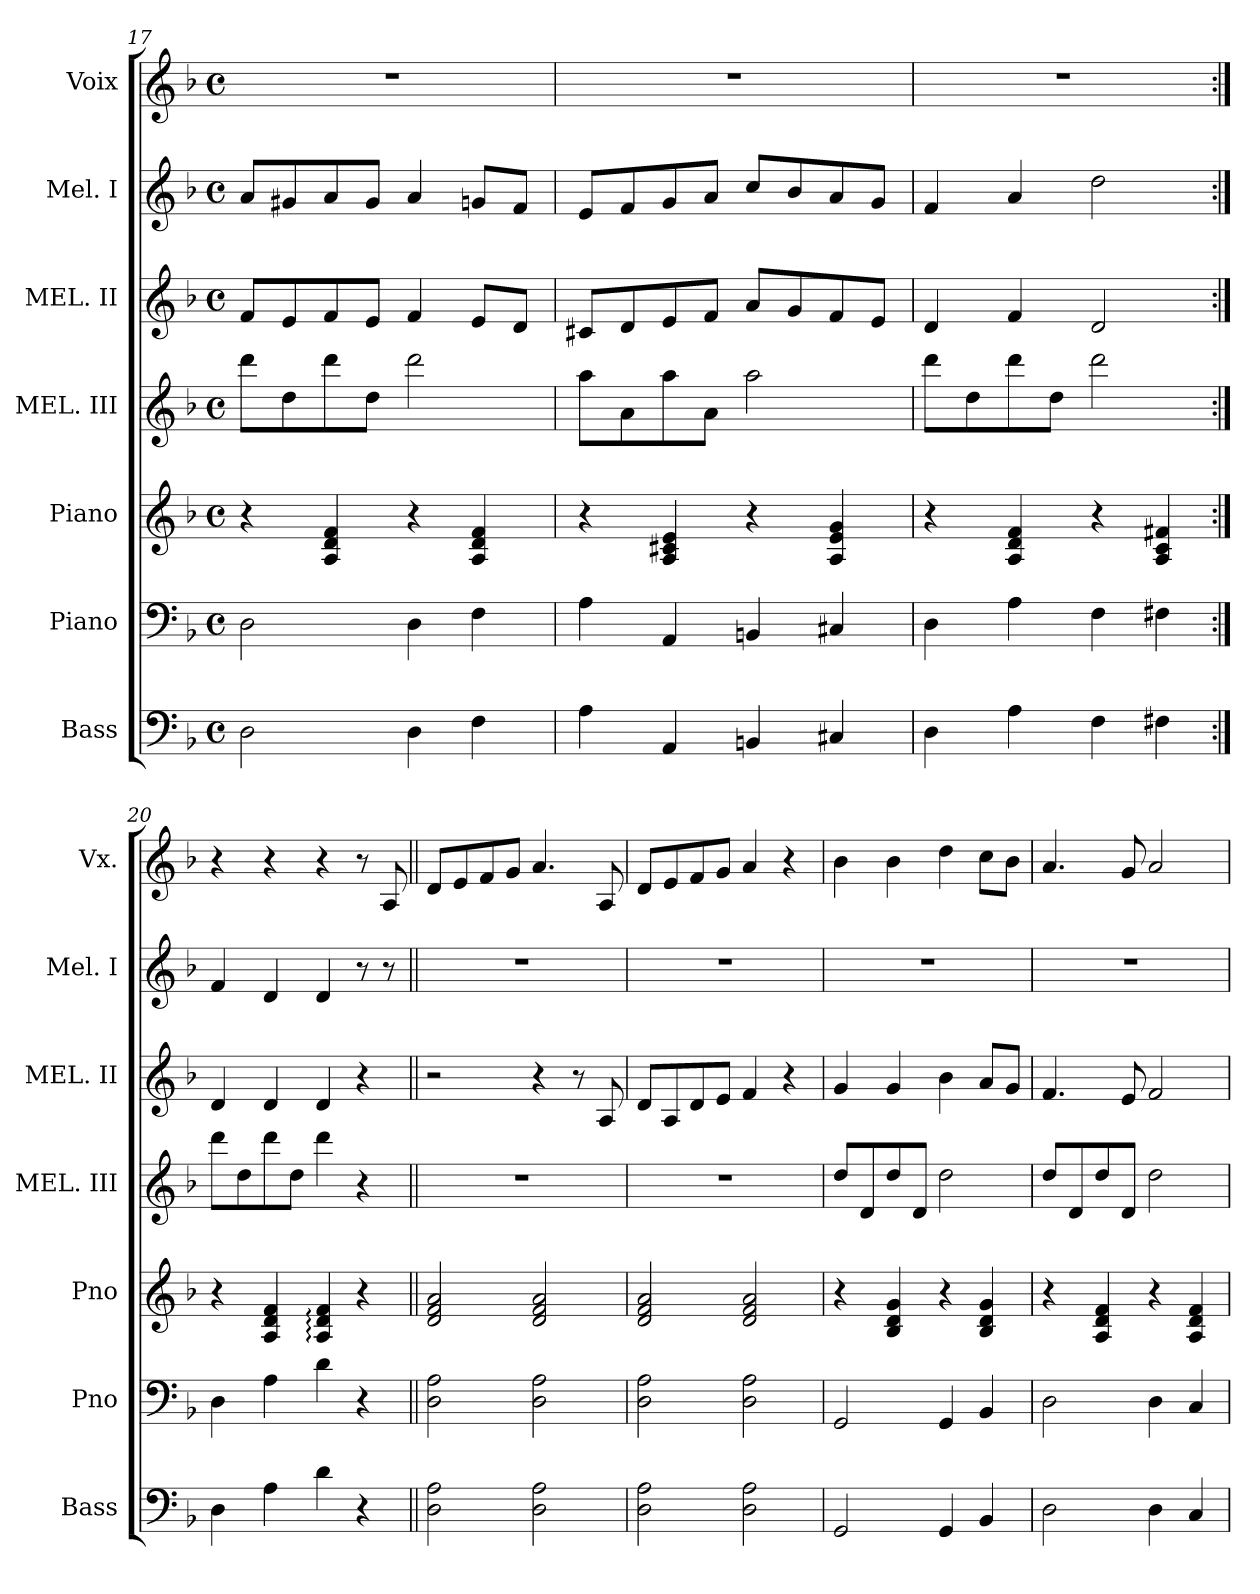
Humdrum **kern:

**kern	**kern	**kern	**kern	**kern	**kern	**kern
*part7	*part6	*part5	*part4	*part3	*part2	*part1
*staff7	*staff6	*staff5	*staff4	*staff3	*staff2	*staff1
*I"Bass	*I"Piano	*I"Piano	*I"MEL. III	*I"MEL. II	*I"Mel. I	*I"Voix
*I'Bass	*I'Pno	*I'Pno	*I'MEL. III	*I'MEL. II	*I'Mel. I	*I'Vx.
!!LO:PB:g=z
*clefF4	*clefF4	*clefG2	*clefG2	*clefG2	*clefG2	*clefG2
*ITrd7c12	*	*	*	*	*	*
*k[b-]	*k[b-]	*k[b-]	*k[b-]	*k[b-]	*k[b-]	*k[b-]
*M4/4	*M4/4	*M4/4	*M4/4	*M4/4	*M4/4	*M4/4
*met(c)	*met(c)	*met(c)	*met(c)	*met(c)	*met(c)	*met(c)
=17	=17	=17	=17	=17	=17	=17
2DD\	2D\	4r	8ddd\L	8f/L	8a/L	1r
.	.	.	8dd\	8e/	8g#X/	.
.	.	4A/ 4d/ 4f/	8ddd\	8f/	8a/	.
.	.	.	8dd\J	8e/J	8g#/J	.
4DD\	4D\	4r	2ddd\	4f/	4a/	.
4FF\	4F\	4A/ 4d/ 4f/	.	8e/L	8gn/L	.
.	.	.	.	8d/J	8f/J	.
=18	=18	=18	=18	=18	=18	=18
4AA\	4A\	4r	8aa\L	8c#X/L	8e/L	1r
.	.	.	8a\	8d/	8f/	.
4AAA/	4AA/	4A/ 4c#X/ 4e/	8aa\	8e/	8g/	.
.	.	.	8a\J	8f/J	8a/J	.
4BBBn/	4BBn/	4r	2aa\	8a/L	8cc/L	.
.	.	.	.	8g/	8b-/	.
4CC#X/	4C#X/	4A/ 4e/ 4g/	.	8f/	8a/	.
.	.	.	.	8e/J	8g/J	.
=19	=19	=19	=19	=19	=19	=19
4DD\	4D\	4r	8ddd\L	4d/	4f/	1r
.	.	.	8dd\	.	.	.
4AA\	4A\	4A/ 4d/ 4f/	8ddd\	4f/	4a/	.
.	.	.	8dd\J	.	.	.
4FF\	4F\	4r	2ddd\	2d/	2dd\	.
4FF#X\	4F#X\	4A/ 4c/ 4f#X/	.	.	.	.
=20:|!	=20:|!	=20:|!	=20:|!	=20:|!	=20:|!	=20:|!
4DD\	4D\	4r	8ddd\L	4d/	4f/	4r
.	.	.	8dd\	.	.	.
4AA\	4A\	4A/ 4d/ 4f/	8ddd\	4d/	4d/	4r
.	.	.	8dd\J	.	.	.
4D\	4d\	4A/: 4d/: 4f/:	4ddd\	4d/	4d/	4r
4r	4r	4r	4r	4r	8r	8r
.	.	.	.	.	8r	8A/
!!LO:PB:g=z
=21||	=21||	=21||	=21||	=21||	=21||	=21||
2DD\ 2AA\	2D\ 2A\	2d/ 2f/ 2a/	1r	2r	1r	8d/L
.	.	.	.	.	.	8e/
.	.	.	.	.	.	8f/
.	.	.	.	.	.	8g/J
2DD\ 2AA\	2D\ 2A\	2d/ 2f/ 2a/	.	4r	.	4.a/
.	.	.	.	8r	.	.
.	.	.	.	8A/	.	8A/
=22	=22	=22	=22	=22	=22	=22
2DD\ 2AA\	2D\ 2A\	2d/ 2f/ 2a/	1r	8d/L	1r	8d/L
.	.	.	.	8A/	.	8e/
.	.	.	.	8d/	.	8f/
.	.	.	.	8e/J	.	8g/J
2DD\ 2AA\	2D\ 2A\	2d/ 2f/ 2a/	.	4f/	.	4a/
.	.	.	.	4r	.	4r
=23	=23	=23	=23	=23	=23	=23
2GGG/	2GG/	4r	8dd/L	4g/	1r	4b-\
.	.	.	8d/	.	.	.
.	.	4B-/ 4d/ 4g/	8dd/	4g/	.	4b-\
.	.	.	8d/J	.	.	.
4GGG/	4GG/	4r	2dd\	4b-\	.	4dd\
4BBB-/	4BB-/	4B-/ 4d/ 4g/	.	8a/L	.	8cc\L
.	.	.	.	8g/J	.	8b-\J
=24	=24	=24	=24	=24	=24	=24
2DD\	2D\	4r	8dd/L	4.f/	1r	4.a/
.	.	.	8d/	.	.	.
.	.	4A/ 4d/ 4f/	8dd/	.	.	.
.	.	.	8d/J	8e/	.	8g/
4DD\	4D\	4r	2dd\	2f/	.	2a/
4CC/	4C/	4A/ 4d/ 4f/	.	.	.	.
=	=	=	=	=	=	=
*-	*-	*-	*-	*-	*-	*-
